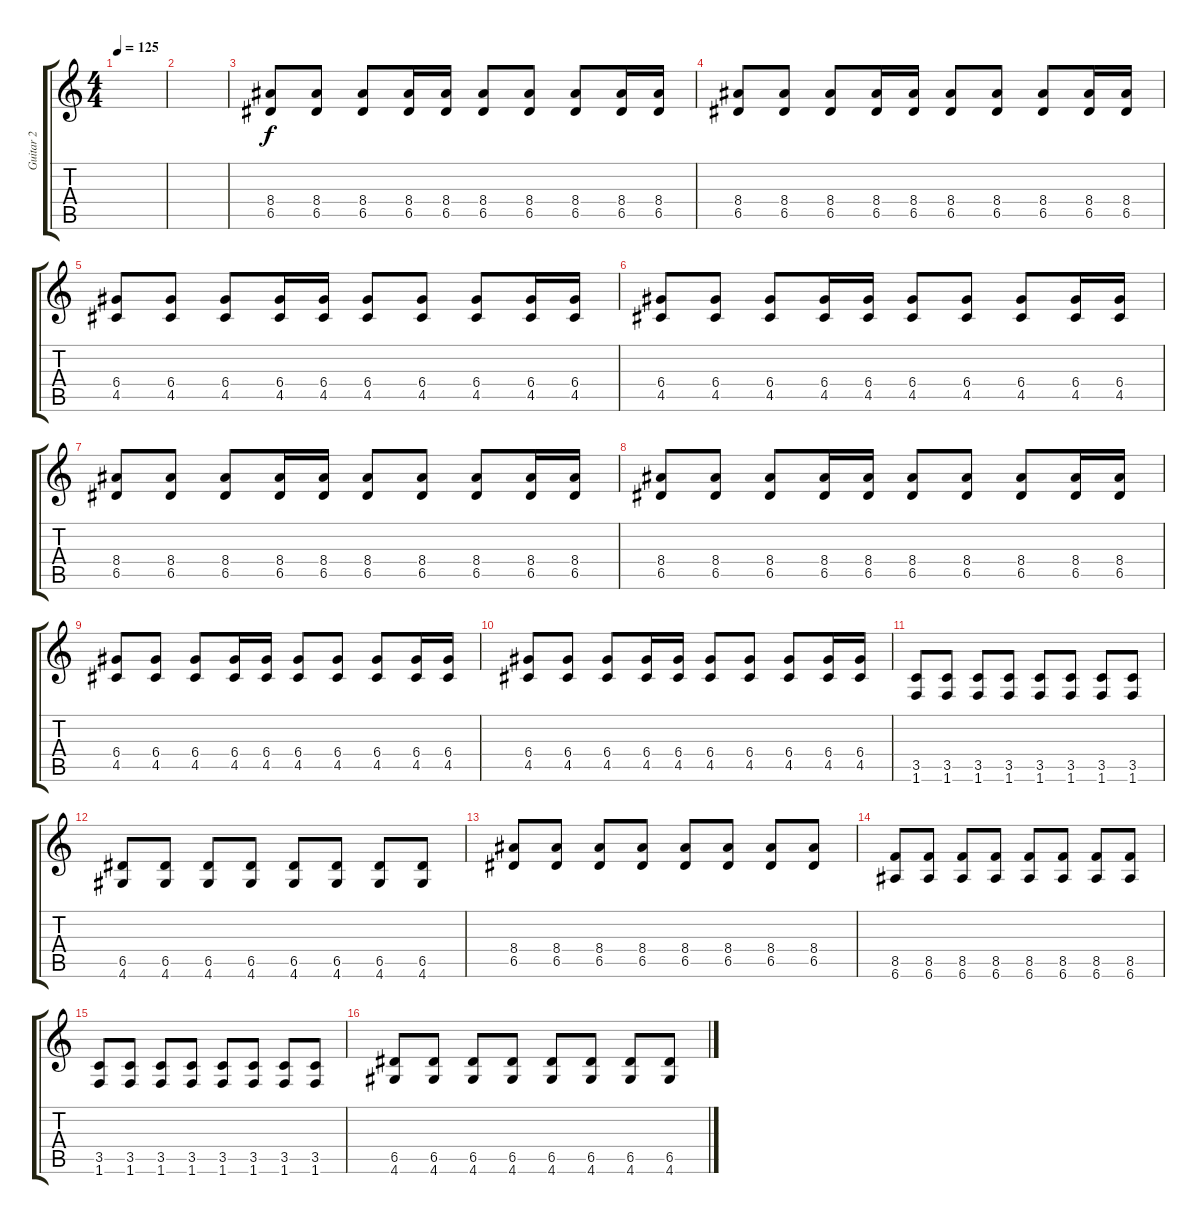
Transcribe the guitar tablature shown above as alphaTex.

\track ("Guitar 2" "Guitar 2") {instrument overdrivenguitar}
\staff {score tabs}
\tuning (E4 B3 G3 D3 A2 E2) {hide}
\ts (4 4)
\tempo 125
\clef g2
\ks c
|
|
(8.4 6.5).8 (8.4 6.5).8 (8.4 6.5).8 (8.4 6.5).16 (8.4 6.5).16 (8.4 6.5).8 (8.4 6.5).8 (8.4 6.5).8 (8.4 6.5).16 (8.4 6.5).16 |
(8.4 6.5).8 (8.4 6.5).8 (8.4 6.5).8 (8.4 6.5).16 (8.4 6.5).16 (8.4 6.5).8 (8.4 6.5).8 (8.4 6.5).8 (8.4 6.5).16 (8.4 6.5).16 |
(6.4 4.5).8 (6.4 4.5).8 (6.4 4.5).8 (6.4 4.5).16 (6.4 4.5).16 (6.4 4.5).8 (6.4 4.5).8 (6.4 4.5).8 (6.4 4.5).16 (6.4 4.5).16 |
(6.4 4.5).8 (6.4 4.5).8 (6.4 4.5).8 (6.4 4.5).16 (6.4 4.5).16 (6.4 4.5).8 (6.4 4.5).8 (6.4 4.5).8 (6.4 4.5).16 (6.4 4.5).16 |
(8.4 6.5).8 (8.4 6.5).8 (8.4 6.5).8 (8.4 6.5).16 (8.4 6.5).16 (8.4 6.5).8 (8.4 6.5).8 (8.4 6.5).8 (8.4 6.5).16 (8.4 6.5).16 |
(8.4 6.5).8 (8.4 6.5).8 (8.4 6.5).8 (8.4 6.5).16 (8.4 6.5).16 (8.4 6.5).8 (8.4 6.5).8 (8.4 6.5).8 (8.4 6.5).16 (8.4 6.5).16 |
(6.4 4.5).8 (6.4 4.5).8 (6.4 4.5).8 (6.4 4.5).16 (6.4 4.5).16 (6.4 4.5).8 (6.4 4.5).8 (6.4 4.5).8 (6.4 4.5).16 (6.4 4.5).16 |
(6.4 4.5).8 (6.4 4.5).8 (6.4 4.5).8 (6.4 4.5).16 (6.4 4.5).16 (6.4 4.5).8 (6.4 4.5).8 (6.4 4.5).8 (6.4 4.5).16 (6.4 4.5).16 |
(3.5 1.6).8 (3.5 1.6).8 (3.5 1.6).8 (3.5 1.6).8 (3.5 1.6).8 (3.5 1.6).8 (3.5 1.6).8 (3.5 1.6).8 |
(6.5 4.6).8 (6.5 4.6).8 (6.5 4.6).8 (6.5 4.6).8 (6.5 4.6).8 (6.5 4.6).8 (6.5 4.6).8 (6.5 4.6).8 |
(8.4 6.5).8 (8.4 6.5).8 (8.4 6.5).8 (8.4 6.5).8 (8.4 6.5).8 (8.4 6.5).8 (8.4 6.5).8 (8.4 6.5).8 |
(8.5 6.6).8 (8.5 6.6).8 (8.5 6.6).8 (8.5 6.6).8 (8.5 6.6).8 (8.5 6.6).8 (8.5 6.6).8 (8.5 6.6).8 |
(3.5 1.6).8 (3.5 1.6).8 (3.5 1.6).8 (3.5 1.6).8 (3.5 1.6).8 (3.5 1.6).8 (3.5 1.6).8 (3.5 1.6).8 |
(6.5 4.6).8 (6.5 4.6).8 (6.5 4.6).8 (6.5 4.6).8 (6.5 4.6).8 (6.5 4.6).8 (6.5 4.6).8 (6.5 4.6).8
